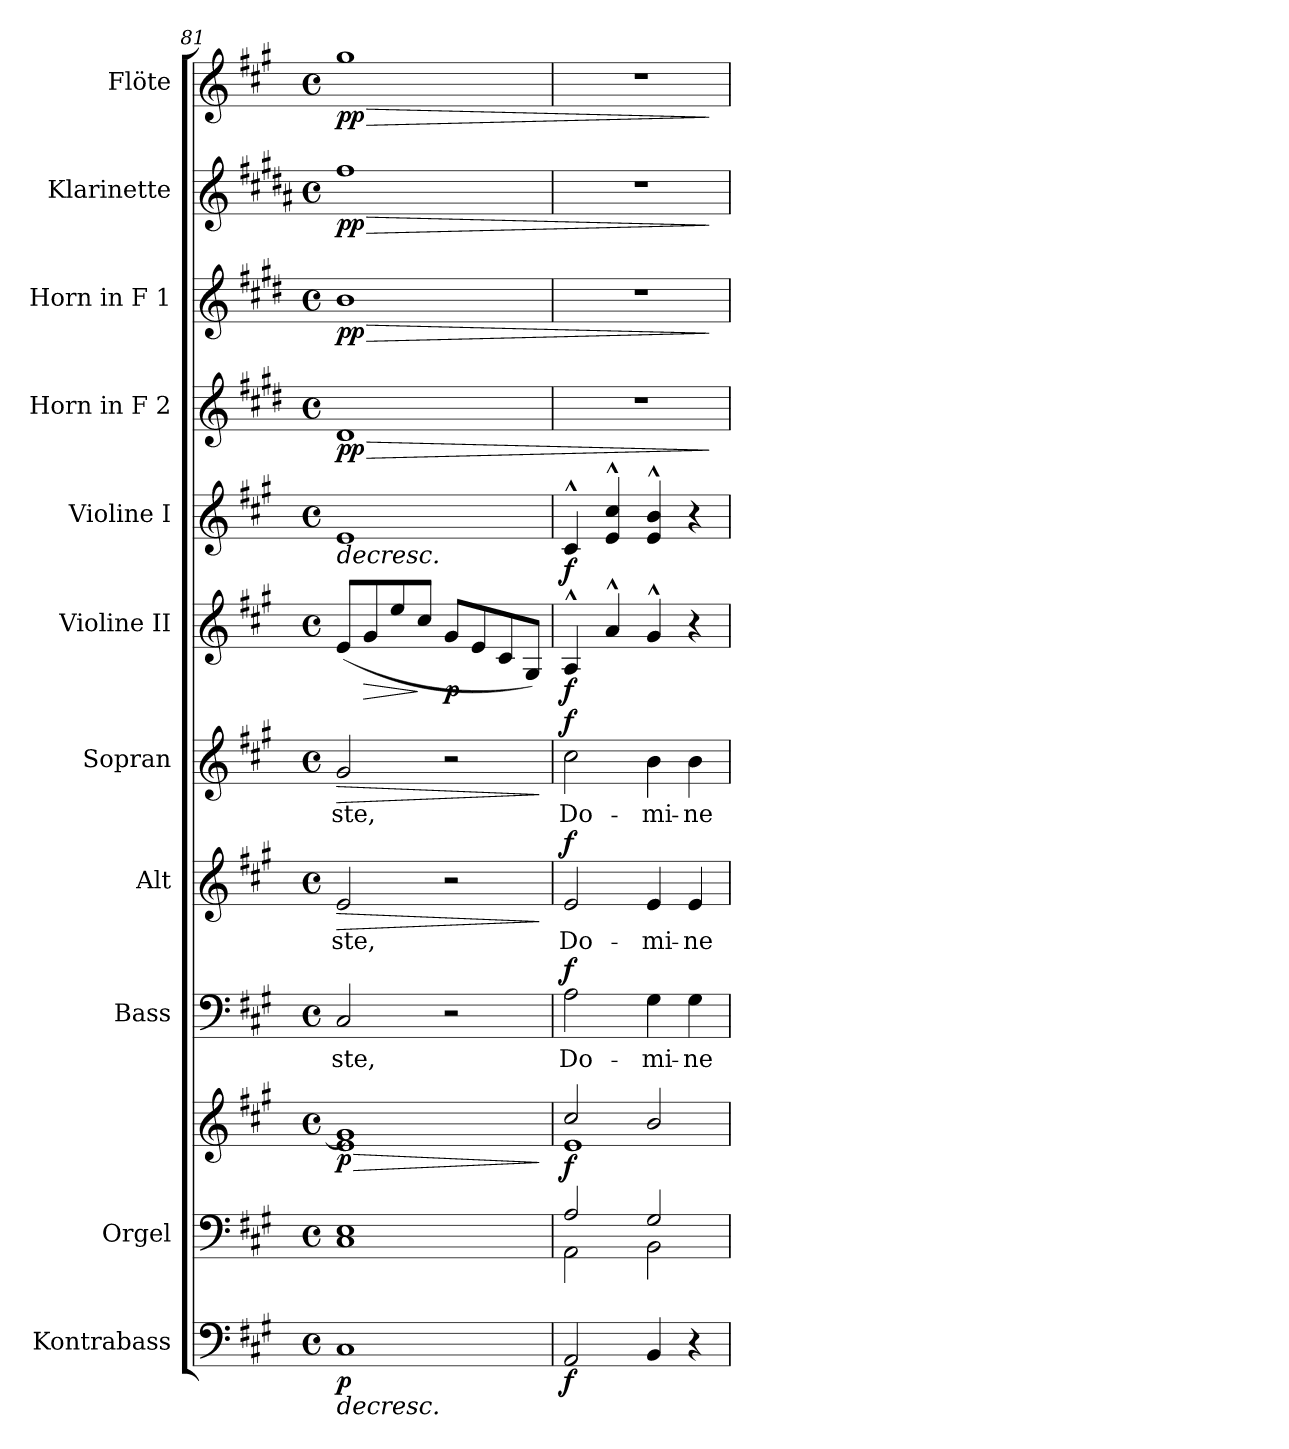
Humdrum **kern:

**kern	**dynam	**kern	**kern	**dynam	**kern	**text	**dynam	**kern	**text	**dynam	**kern	**text	**dynam	**kern	**dynam	**kern	**dynam	**kern	**dynam	**kern	**dynam	**kern	**dynam	**kern	**dynam
*part11	*part11	*part10	*part10	*part10	*part9	*part9	*part9	*part8	*part8	*part8	*part7	*part7	*part7	*part6	*part6	*part5	*part5	*part4	*part4	*part3	*part3	*part2	*part2	*part1	*part1
*staff12	*staff12	*staff11	*staff10	*staff10/11	*staff9	*staff9	*staff9	*staff8	*staff8	*staff8	*staff7	*staff7	*staff7	*staff6	*staff6	*staff5	*staff5	*staff4	*staff4	*staff3	*staff3	*staff2	*staff2	*staff1	*staff1
*I"Kontrabass	*	*I"Orgel	*	*	*I"Bass	*	*	*I"Alt	*	*	*I"Sopran	*	*	*I"Violine II	*	*I"Violine I	*	*I"Horn in F 2	*	*I"Horn in F 1	*	*I"Klarinette	*	*I"Flöte	*
*I'Kb.	*	*I'Org.	*	*	*I'B.	*	*	*I'A.	*	*	*I'S.	*	*	*I'Vl. II	*	*I'Vl. I	*	*	*	*	*	*I'Kl.	*	*I'Fl.	*
*clefF4	*	*clefF4	*clefG2	*	*clefF4	*	*	*clefG2	*	*	*clefG2	*	*	*clefG2	*	*clefG2	*	*clefG2	*	*clefG2	*	*clefG2	*	*clefG2	*
*ITrd7c12	*	*	*	*	*	*	*	*	*	*	*	*	*	*	*	*	*	*ITrd4c7	*	*ITrd4c7	*	*ITrd1c2	*	*	*
*k[f#c#g#]	*	*k[f#c#g#]	*k[f#c#g#]	*	*k[f#c#g#]	*	*	*k[f#c#g#]	*	*	*k[f#c#g#]	*	*	*k[f#c#g#]	*	*k[f#c#g#]	*	*k[f#c#g#]	*	*k[f#c#g#]	*	*k[f#c#g#]	*	*k[f#c#g#]	*
*A:	*	*A:	*A:	*	*A:	*	*	*A:	*	*	*A:	*	*	*A:	*	*A:	*	*A:	*	*A:	*	*A:	*	*A:	*
*M4/4	*	*M4/4	*M4/4	*	*M4/4	*	*	*M4/4	*	*	*M4/4	*	*	*M4/4	*	*M4/4	*	*M4/4	*	*M4/4	*	*M4/4	*	*M4/4	*
*met(c)	*	*met(c)	*met(c)	*	*met(c)	*	*	*met(c)	*	*	*met(c)	*	*	*met(c)	*	*met(c)	*	*met(c)	*	*met(c)	*	*met(c)	*	*met(c)	*
=81	=81	=81	=81	=81	=81	=81	=81	=81	=81	=81	=81	=81	=81	=81	=81	=81	=81	=81	=81	=81	=81	=81	=81	=81	=81
!	!LO:HP:b	!	!	!LO:HP:b	!	!LO:LY:b	!	!	!LO:LY:b	!LO:HP:b	!	!LO:LY:b	!LO:HP:b	!	!	!	!LO:HP:b	!	!LO:HP:b	!	!LO:HP:b	!	!LO:HP:b	!	!LO:HP:b
*	*	*	*^	*	*	*	*	*	*	*	*	*	*	*	*	*	*	*	*	*	*	*	*	*	*
!	!LO:DY:n=1:b	!	!	!	!LO:DY:n=1:b	!	!	!	!	!	!	!	!	!	!	!	!	!	!	!LO:DY:n=1:b	!	!LO:DY:n=1:b	!	!LO:DY:n=1:b	!	!LO:DY:n=1:b
1CC#	> p	1C# 1E	1g#]	1e	> p	2C#/	-ste,	.	2e/	-ste,	>	2g#/	-ste,	>	(>8e/L	.	1e	>	1G#	> pp	1e	> pp	1ee	> pp	1gg#	> pp
!	!	!	!	!	!	!	!	!	!	!	!	!	!	!	!	!LO:HP:b	!	!	!	!	!	!	!	!	!	!
.	.	.	.	.	.	.	.	.	.	.	.	.	.	.	8g#/	>	.	.	.	.	.	.	.	.	.	.
.	.	.	.	.	.	.	.	.	.	.	.	.	.	.	8ee/	.	.	.	.	.	.	.	.	.	.	.
.	.	.	.	.	.	.	.	.	.	.	.	.	.	.	8cc#/J	]	.	.	.	.	.	.	.	.	.	.
!	!	!	!	!	!	!	!	!	!	!	!	!	!	!	!	!LO:DY:b	!	!	!	!	!	!	!	!	!	!
.	.	.	.	.	.	2r	.	.	2r	.	.	2r	.	.	8g#/L	p	.	.	.	.	.	.	.	.	.	.
.	.	.	.	.	.	.	.	.	.	.	.	.	.	.	8e/	.	.	.	.	.	.	.	.	.	.	.
.	.	.	.	.	.	.	.	.	.	.	.	.	.	.	8c#/	.	.	.	.	.	.	.	.	.	.	.
.	.	.	.	.	.	.	.	.	.	.	.	.	.	.	8G#/J)	.	.	.	.	.	.	.	.	.	.	.
*	*	*	*v	*v	*	*	*	*	*	*	*	*	*	*	*	*	*	*	*	*	*	*	*	*	*	*
.	.	.	.	]	.	.	.	.	.	]	.	.	]	.	.	.	.	.	.	.	.	.	.	.	.
!!LO:PB:g=z
=82	=82	=82	=82	=82	=82	=82	=82	=82	=82	=82	=82	=82	=82	=82	=82	=82	=82	=82	=82	=82	=82	=82	=82	=82	=82
*	*	*^	*^	*	*	*	*	*	*	*	*	*	*	*	*	*	*	*	*	*	*	*	*	*	*
!	!LO:DY:b	!	!	!	!	!LO:DY:b	!	!LO:LY:b	!LO:DY:a	!	!LO:LY:b	!LO:DY:a	!	!LO:LY:b	!LO:DY:a	!	!LO:DY:b	!	!LO:DY:b	!	!	!	!	!	!	!	!
2AAA/	f	2A/	2AA\	2cc#/	1e	f	2A\	Do-	f	2e/	Do-	f	2cc#\	Do-	f	4A^^>/	f	4c#^^>/	f	1r	.	1r	.	1r	.	1r	.
.	.	.	.	.	.	.	.	.	.	.	.	.	.	.	.	4a^^>/	.	4e/^^> 4cc#/^^>	]	.	.	.	.	.	.	.	.
!	!	!	!	!	!	!	!	!LO:LY:b	!	!	!LO:LY:b	!	!	!LO:LY:b	!	!	!	!	!	!	!	!	!	!	!	!	!
4BBB/	]	2G#/	2BB\	2b/	.	.	4G#\	-mi-	.	4e/	-mi-	.	4b\	-mi-	.	4g#^^>/	.	4e/^^> 4b/^^>	.	.	.	.	.	.	.	.	.
!	!	!	!	!	!	!	!	!LO:LY:b	!	!	!LO:LY:b	!	!	!LO:LY:b	!	!	!	!	!	!	!	!	!	!	!	!	!
4r	.	.	.	.	.	.	4G#\	-ne	.	4e/	-ne	.	4b\	-ne	.	4r	.	4r	.	.	.	.	.	.	.	.	.
*	*	*v	*v	*	*	*	*	*	*	*	*	*	*	*	*	*	*	*	*	*	*	*	*	*	*	*	*
*	*	*	*v	*v	*	*	*	*	*	*	*	*	*	*	*	*	*	*	*	*	*	*	*	*	*	*
.	.	.	.	.	.	.	.	.	.	.	.	.	.	.	.	.	.	.	]	.	]	.	]	.	]
=	=	=	=	=	=	=	=	=	=	=	=	=	=	=	=	=	=	=	=	=	=	=	=	=	=
*-	*-	*-	*-	*-	*-	*-	*-	*-	*-	*-	*-	*-	*-	*-	*-	*-	*-	*-	*-	*-	*-	*-	*-	*-	*-
